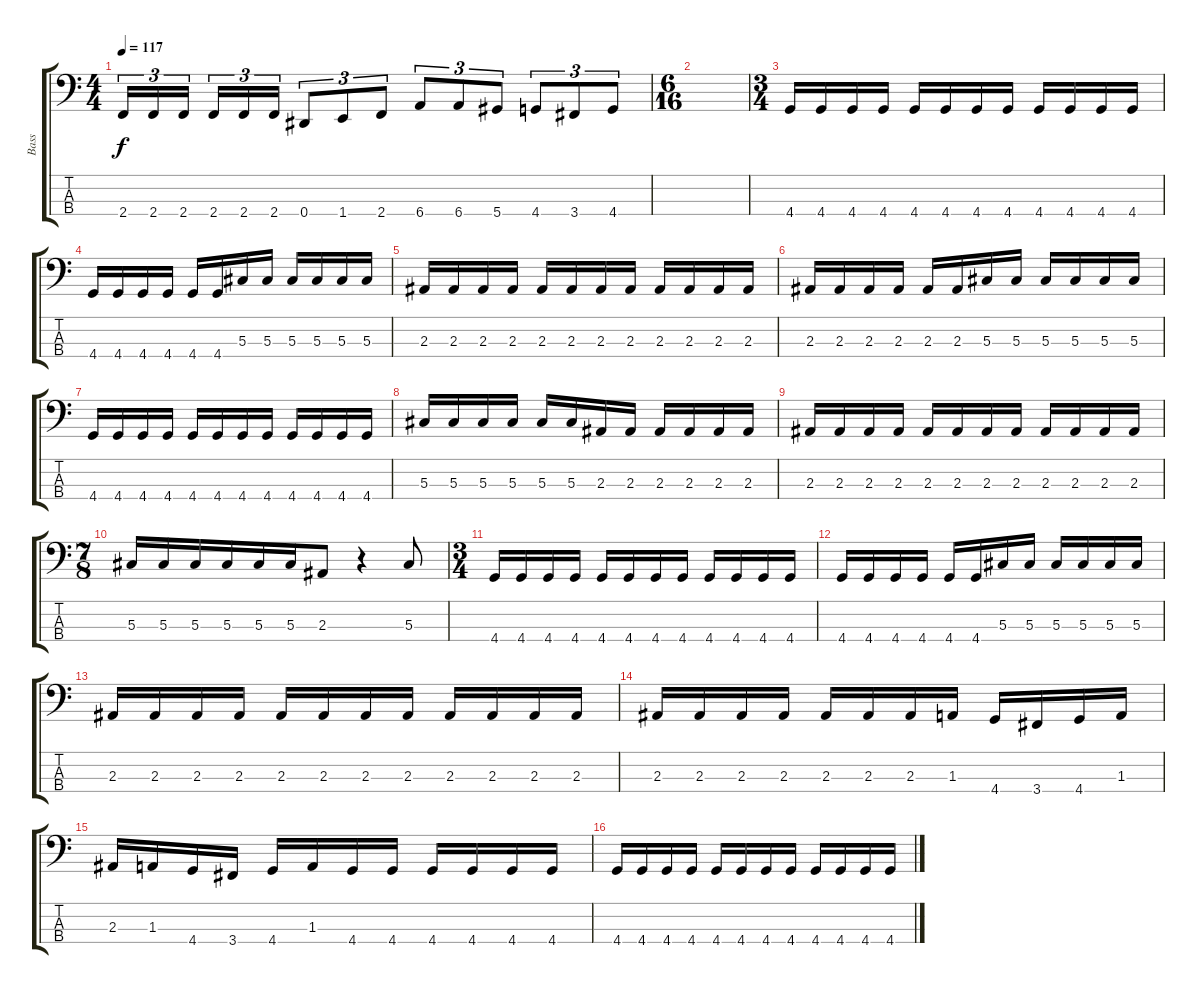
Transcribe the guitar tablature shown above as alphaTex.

\track ("Bass" "Bass") {instrument electricbasspick}
\staff {score tabs}
\tuning (Gb2 Db2 Ab1 Eb1) {hide}
\ts (4 4)
\tempo 117
\clef f4
\ks c
2.4.16{tu (3 2) dy f} 2.4.16{tu (3 2)} 2.4.16{tu (3 2)} 2.4.16{tu (3 2)} 2.4.16{tu (3 2)} 2.4.16{tu (3 2)} 0.4.8{tu (3 2)} 1.4.8{tu (3 2)} 2.4.8{tu (3 2)} 6.4.8{tu (3 2)} 6.4.8{tu (3 2)} 5.4.8{tu (3 2)} 4.4.8{tu (3 2)} 3.4.8{tu (3 2)} 4.4.8{tu (3 2)} |
\ts (6 16)
|
\ts (3 4)
4.4.16{volume 13} 4.4.16 4.4.16 4.4.16 4.4.16 4.4.16 4.4.16 4.4.16 4.4.16 4.4.16 4.4.16 4.4.16 |
4.4.16 4.4.16 4.4.16 4.4.16 4.4.16 4.4.16 5.3.16 5.3.16 5.3.16 5.3.16 5.3.16 5.3.16 |
2.3.16 2.3.16 2.3.16 2.3.16 2.3.16 2.3.16 2.3.16 2.3.16 2.3.16 2.3.16 2.3.16 2.3.16 |
2.3.16 2.3.16 2.3.16 2.3.16 2.3.16 2.3.16 5.3.16 5.3.16 5.3.16 5.3.16 5.3.16 5.3.16 |
4.4.16 4.4.16 4.4.16 4.4.16 4.4.16 4.4.16 4.4.16 4.4.16 4.4.16 4.4.16 4.4.16 4.4.16 |
5.3.16 5.3.16 5.3.16 5.3.16 5.3.16 5.3.16 2.3.16 2.3.16 2.3.16 2.3.16 2.3.16 2.3.16 |
2.3.16 2.3.16 2.3.16 2.3.16 2.3.16 2.3.16 2.3.16 2.3.16 2.3.16 2.3.16 2.3.16 2.3.16 |
\ts (7 8)
5.3.16 5.3.16 5.3.16 5.3.16 5.3.16 5.3.16 2.3.8 r.4 5.3.8{volume 10} |
\ts (3 4)
4.4.16 4.4.16 4.4.16 4.4.16 4.4.16 4.4.16 4.4.16 4.4.16 4.4.16 4.4.16 4.4.16 4.4.16 |
4.4.16 4.4.16 4.4.16 4.4.16 4.4.16 4.4.16 5.3.16 5.3.16 5.3.16 5.3.16 5.3.16 5.3.16 |
2.3.16 2.3.16 2.3.16 2.3.16 2.3.16 2.3.16 2.3.16 2.3.16 2.3.16 2.3.16 2.3.16 2.3.16 |
2.3.16 2.3.16 2.3.16 2.3.16 2.3.16 2.3.16 2.3.16 1.3.16 4.4.16 3.4.16 4.4.16 1.3.16 |
2.3.16 1.3.16 4.4.16 3.4.16 4.4.16 1.3.16 4.4.16 4.4.16 4.4.16 4.4.16 4.4.16 4.4.16 |
4.4.16 4.4.16 4.4.16 4.4.16 4.4.16 4.4.16 4.4.16 4.4.16 4.4.16 4.4.16 4.4.16 4.4.16
